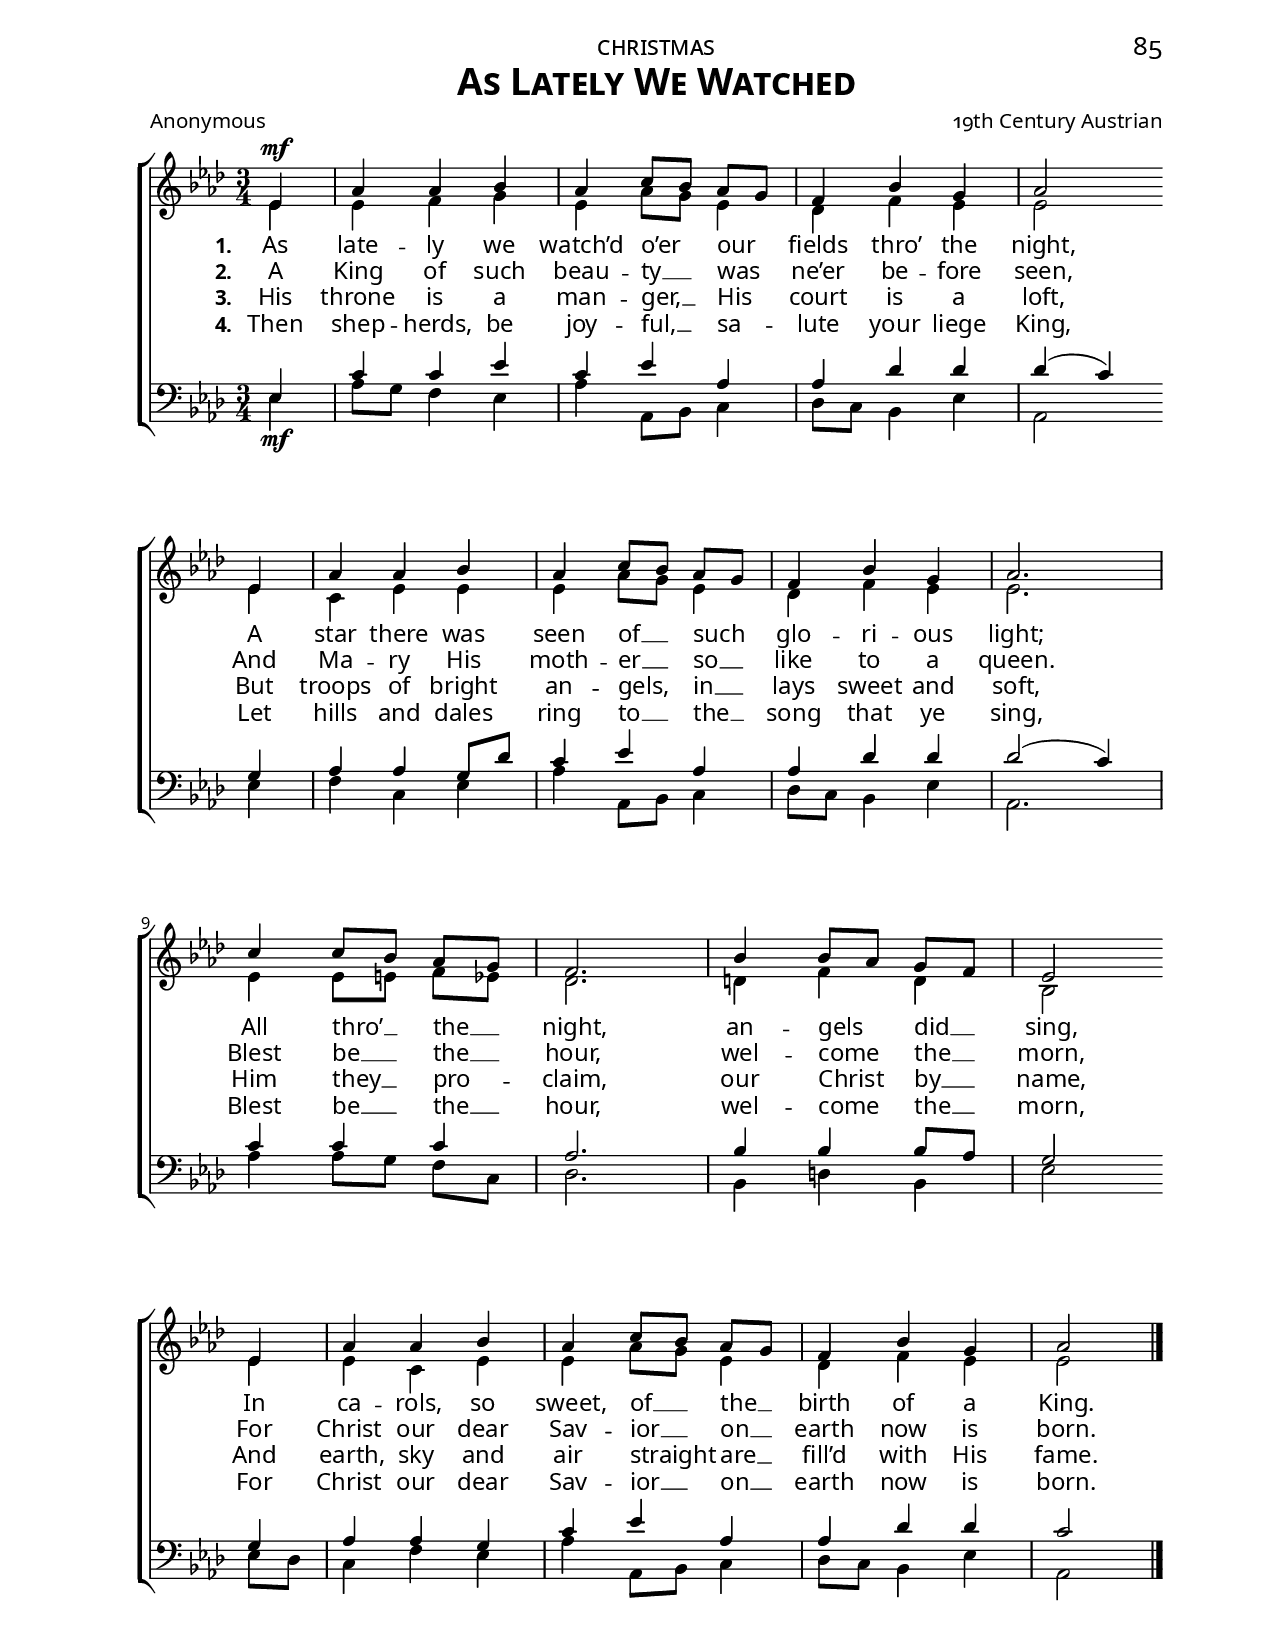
\version "2.14.2"
\include "util.ly"
\header {
  title = \markup{\override #'(font-name . "Garamond Premier Pro Semibold"){ \abs-fontsize #18 \smallCapsOldStyle"As Lately We Watched"}}
  poet = \markup\oldStyleNum"Anonymous"
  composer = \markup\oldStyleNum"19th Century Austrian"
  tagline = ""
}
\paper {
  paper-height = 11\in
  paper-width = 8.5\in
  indent = 0\in
  %system-system-spacing = #'((basic-distance . 10) (padding . 0))
  %system-system-spacing =
  %  #'((basic-distance . 0)
  %     (minimum-distance . 0)
  %     (padding . -0.35)
  %     (stretchability . 100))
  ragged-last-bottom = ##f
  ragged-bottom = ##f
  two-sided = ##t
  inner-margin = 1\in
  outer-margin = 0.75\in
  top-margin = 0.26\in
  bottom-margin = 0.25\in
  first-page-number = #085
  print-first-page-number = ##t
  headerLine = \markup{\override #'(font-name . "Garamond Premier Pro") \smallCapsOldStyle"christmas"}
  oddHeaderMarkup = \markup\fill-line{
     \override #'(font-name . "Garamond Premier Pro")\abs-fontsize #12.5
     \combine 
        \fill-line{"" \on-the-fly #print-page-number-check-first
        \oldStylePageNum""
        }
        \fill-line{\headerLine}
  }
  evenHeaderMarkup = \markup {
     \override #'(font-name . "Garamond Premier Pro")\abs-fontsize #12.5
     \combine
        \on-the-fly #print-page-number-check-first
        \oldStylePageNum""
        \fill-line{\headerLine}
  }
}
#(set-global-staff-size 18) \paper{ #(define fonts (make-pango-font-tree "Garamond Premier Pro" "Garamond Premier Pro" "Garamond Premier Pro" (/ 18 20))) }
global = {
  \key aes \major
  \time 3/4
  \autoBeamOff
  \override DynamicLineSpanner #'staff-padding = #0.0
  \override DynamicLineSpanner #'Y-extent = #'(-1 . 1)
}

sopMusic = \relative c' {
  \partial 4 ees4^\mf |
  aes aes bes |
  aes c8[ bes] aes[ g] |
  f4 bes g |
  
  aes2 \bar""\break ees4 |
  aes4 aes4 bes |
  aes c8[ bes] aes[ g] |
  f4 bes g |
  aes2. | \break
  
  c4 c8[ bes] aes[ g] |
  f2. |
  bes4 bes8[ aes] g[ f] |
  ees2 \bar""\break ees4 |
  
  aes aes bes |
  aes c8[ bes] aes[ g] |
  f4 bes g |
  \partial 2 aes2 \bar "|."
}
sopWords = \lyricmode {
  
}

altoMusic = \relative c' {
  ees4 |
  ees f g |
  ees aes8[ g] ees4 |
  des f ees |
  
  ees2 ees4 |
  c ees ees |
  ees aes8[ g] ees4 |
  des f ees |
  ees2. |
  
  ees4 ees8[ e] f[ ees] |
  des2. |
  d4 f d |
  bes2 ees4 |
  
  ees c ees |
  ees aes8[ g] ees4 |
  des f ees |
  ees2 \bar "|."
}
altoWords = \lyricmode {
  \dropLyricsV
  \set stanza = #"1. "
  As late -- ly we watch’d o’er our fields thro’ the night,
  A star there was seen of __ such glo -- ri -- ous light;
  All thro’ __ the __ night, an -- gels did __ sing,
  In ca -- rols, so sweet, of __ the __ birth of a King.
}
altoWordsII = \lyricmode {
  \dropLyricsV
%\markup\italic
  \set stanza = #"2. "
  A King of such beau -- ty __ was ne’er  be -- fore seen,
  And Ma -- ry His moth -- er __ so __ like to a queen.
  Blest be __ the __ hour, wel -- come the __ morn,
  For Christ our dear Sav -- ior __ on __ earth now is born.
}
altoWordsIII = \lyricmode {
  \dropLyricsV
  \set stanza = #"3. "
  His throne is a man -- ger, __ His court is a loft,
  But troops of bright an -- gels, in __ lays sweet and soft,
  Him they __ pro -- claim, our Christ by __ name,
  And earth, sky and air straight are __ fill’d with His fame.
}
altoWordsIV = \lyricmode {
  \dropLyricsV
  \set stanza = #"4. "
  Then shep -- herds, be joy -- ful, __ sa -- lute your liege King,
  Let hills and dales ring to __ the __ song that ye sing,
  Blest be __ the __ hour, wel -- come the __ morn,
  For Christ our dear Sav -- ior __ on __ earth now is born.
}
altoWordsV = \lyricmode {
}
altoWordsVI = \lyricmode {
}
tenorMusic = \relative c {
  ees4_\mf |
  c' c ees |
  c ees aes, |
  aes des des |
  
  des( c) g |
  aes aes g8[ des'] |
  c4 ees aes, |
  aes des des |
  des2( c4) |
  
  c4 c c |
  aes2. |
  bes4 bes bes8[ aes] |
  g2 g4 |
  
  aes4 aes g |
  c ees aes, |
  aes des des |
  c2 \bar "|."
}
tenorWords = \lyricmode {

}

bassMusic = \relative c {
  ees4 |
  aes8[ g] f4 ees |
  aes aes,8[ bes] c4 |
  des8[ c] bes4 ees |
  
  aes,2 ees'4 |
  f c ees |
  aes aes,8[ bes] c4 |
  des8[ c] bes4 ees |
  aes,2. |
  
  aes'4 aes8[ g] f[ c] |
  des2. |
  bes4 d bes |
  ees2 ees8[ des] |
  
  c4 f ees |
  aes aes,8[ bes] c4 |
  des8[ c] bes4 ees |
  aes,2 \bar "|."
}
bassWords = \lyricmode {

}

pianoRH = \relative c' {
  
}
pianoLH = \relative c' {
  
}

\score {
  <<
   \new ChoirStaff <<
%    \new Lyrics = sopranos \with { \override VerticalAxisGroup #'nonstaff-relatedstaff-spacing = #'((basic-distance . 1)) }
    \new Staff = women <<
      \new Voice = "sopranos" { \voiceOne << \global \sopMusic >> }
      \new Voice = "altos" { \voiceTwo << \global \altoMusic >> }
    >>
    \new Lyrics \with { alignAboveContext = #"women" \override VerticalAxisGroup #'nonstaff-relatedstaff-spacing = #'((basic-distance . 1))} \lyricsto "sopranos" \sopWords
    \new Lyrics = "altosVI"  \with { alignBelowContext = #"women" } \lyricsto "sopranos" \altoWordsVI
    \new Lyrics = "altosV"  \with { alignBelowContext = #"women" } \lyricsto "sopranos" \altoWordsV
    \new Lyrics = "altosIV"  \with { alignBelowContext = #"women" } \lyricsto "sopranos" \altoWordsIV
    \new Lyrics = "altosIII"  \with { alignBelowContext = #"women" } \lyricsto "sopranos" \altoWordsIII
    \new Lyrics = "altosII"  \with { alignBelowContext = #"women" } \lyricsto "sopranos" \altoWordsII
    \new Lyrics = "altos"  \with { alignBelowContext = #"women" \override VerticalAxisGroup #'nonstaff-relatedstaff-spacing = #'((basic-distance . 1)) } \lyricsto "sopranos" \altoWords
   \new Staff = men <<
      \clef bass
      \new Voice = "tenors" { \voiceOne << \global \tenorMusic >> }
      \new Voice = "basses" { \voiceTwo << \global \bassMusic >> }
    >>
    \new Lyrics \with { alignAboveContext = #"men" \override VerticalAxisGroup #'nonstaff-relatedstaff-spacing = #'((basic-distance . 1)) } \lyricsto "tenors" \tenorWords
    \new Lyrics \with { alignBelowContext = #"men" \override VerticalAxisGroup #'nonstaff-relatedstaff-spacing = #'((basic-distance . 1)) } \lyricsto "basses" \bassWords
  >>
%    \new PianoStaff << \new Staff { \new Voice { \pianoRH } } \new Staff { \clef "bass" \pianoLH } >>
  >>
  \layout {
  \context {
    \Lyrics
    \override LyricText #'font-size = #1.3
  }
    \context {
      \Score
      %\override SpacingSpanner #'base-shortest-duration = #(ly:make-moment 1 8)
      %\override SpacingSpanner #'common-shortest-duration = #(ly:make-moment 1 4)
    }
    \context {
      % Remove all empty staves
      % \Staff \RemoveEmptyStaves \override VerticalAxisGroup #'remove-first = ##t
    }
    \context {
      \Lyrics
      \override LyricText #'X-offset = #center-on-word
    }
  }
}

